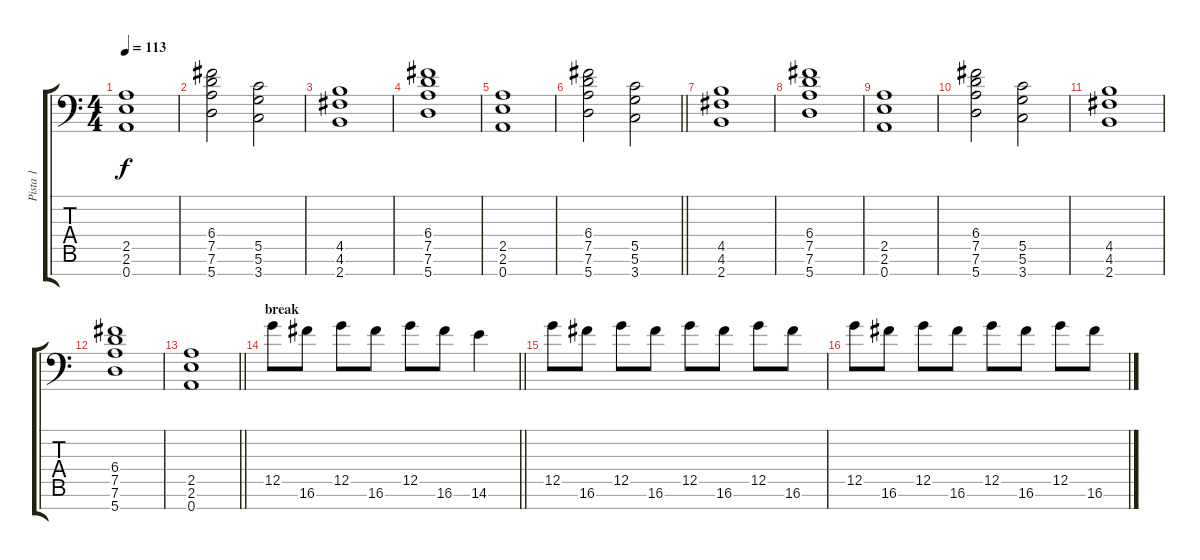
\track ("Pista 1" "Pista 1") {instrument overdrivenguitar}
\staff {score tabs}
\tuning (D4 A3 F3 C3 G2 D2 A1) {hide}
\ts (4 4)
\tempo 113
\clef f4
\ks c
(2.5 2.6 0.7).1{dy f} |
(6.4 7.5 7.6 5.7).2 (5.5 5.6 3.7).2 |
(4.5 4.6 2.7).1 |
(6.4 7.5 7.6 5.7).1 |
(2.5 2.6 0.7).1 |
\barLineRight lightlight
(6.4 7.5 7.6 5.7).2 (5.5 5.6 3.7).2 |
\section ("" "")
(4.5 4.6 2.7).1 |
(6.4 7.5 7.6 5.7).1 |
(2.5 2.6 0.7).1 |
(6.4 7.5 7.6 5.7).2 (5.5 5.6 3.7).2 |
(4.5 4.6 2.7).1 |
(6.4 7.5 7.6 5.7).1 |
\barLineRight lightlight
(2.5 2.6 0.7).1 |
\section ("" "break")
\barLineRight lightlight
12.5.8 16.6.8 12.5.8 16.6.8 12.5.8 16.6.8 14.6.4 |
12.5.8{volume 5} 16.6.8 12.5.8 16.6.8 12.5.8 16.6.8 12.5.8 16.6.8 |
12.5.8 16.6.8 12.5.8 16.6.8 12.5.8 16.6.8 12.5.8 16.6.8
